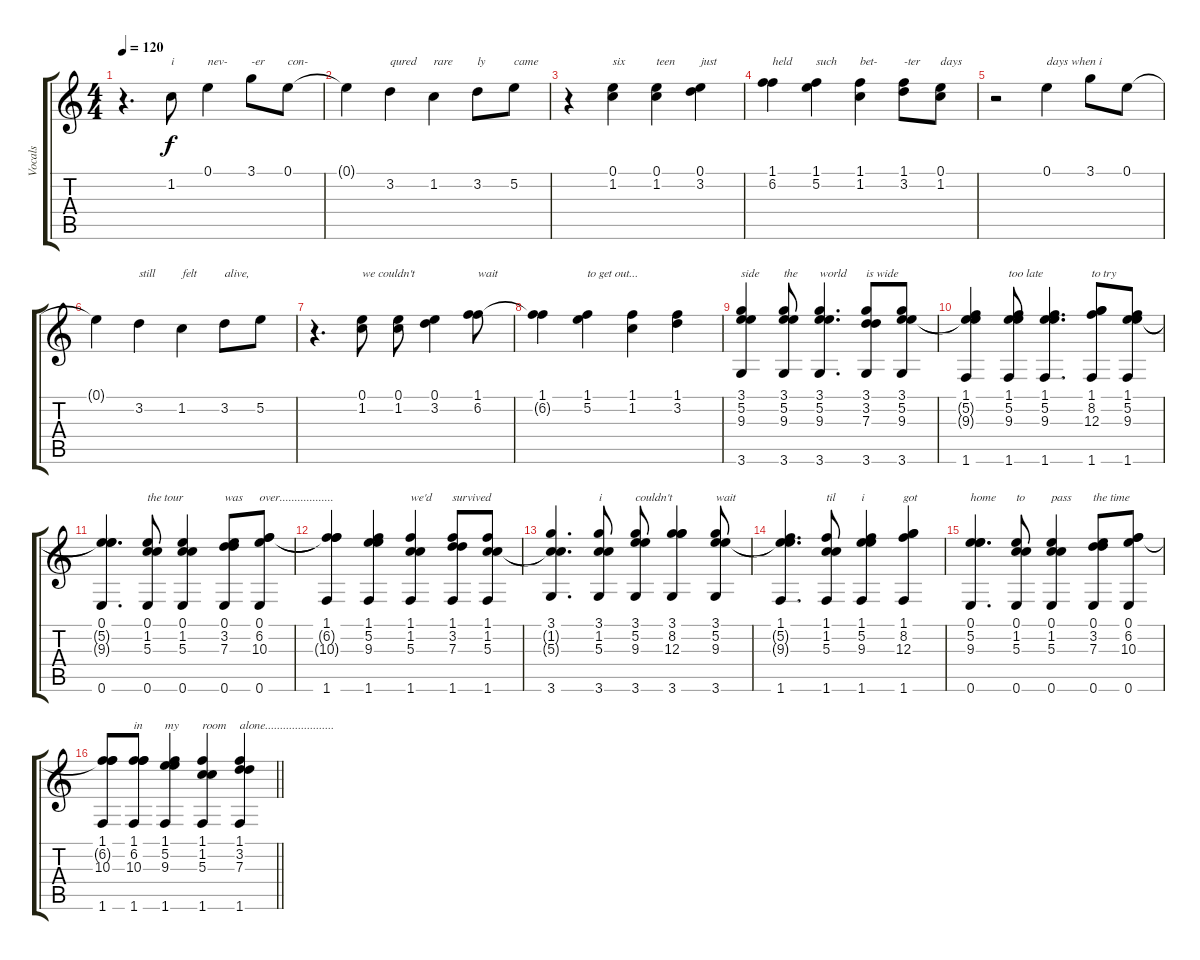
\track ("Vocals" "Vocals") {instrument electricguitarjazz}
\staff {score tabs}
\tuning (E4 B3 G3 D3 A2 E2) {hide}
\ts (4 4)
\tempo 120
\clef g2
\ks c
r.4{d dy f} 1.2.8{txt "i"} 0.1.4{txt "nev-"} 3.1.8{txt "-er"} 0.1.8{txt "con-"} |
0.1{t}.4 3.2.4{txt "qured"} 1.2.4{txt "rare"} 3.2.8{txt "ly"} 5.2.8{txt "came"} |
r.4 (0.1 1.2).4{txt "six"} (0.1 1.2).4{txt "teen"} (0.1 3.2).4{txt "just"} |
(1.1 6.2).4{txt "held"} (1.1 5.2).4{txt "such"} (1.1 1.2).4{txt "bet-"} (1.1 3.2).8{txt "-ter"} (0.1 1.2).8{txt "days"} |
r.2 0.1.4{txt "days when i"} 3.1.8 0.1.8 |
0.1{t}.4 3.2.4{txt "still"} 1.2.4{txt "felt"} 3.2.8{txt "alive,"} 5.2.8 |
r.4{d} (0.1 1.2).8{txt "we couldn't"} (0.1 1.2).8 (0.1 3.2).4 (1.1 6.2).8{txt "wait"} |
(1.1 6.2{t}).4 (1.1 5.2).4{txt "to get out..."} (1.1 1.2).4 (1.1 3.2).4 |
(3.1 5.2 9.3 3.6).4{txt "side"} (3.1 5.2 9.3 3.6).8{txt "the"} (3.1 5.2 9.3 3.6).4{d txt "world"} (3.1 3.2 7.3 3.6).8{txt "is wide"} (3.1 5.2 9.3 3.6).8 |
(1.1 5.2{t} 9.3{t} 1.6).4 (1.1 5.2 9.3 1.6).8{txt "too late"} (1.1 5.2 9.3 1.6).4{d} (1.1 8.2 12.3 1.6).8{txt "to try"} (1.1 5.2 9.3 1.6).8 |
(0.1 5.2{t} 9.3{t} 0.6).4{d} (0.1 1.2 5.3 0.6).8{txt "the tour"} (0.1 1.2 5.3 0.6).4 (0.1 3.2 7.3 0.6).8{txt "was"} (0.1 6.2 10.3 0.6).8{txt "over.................."} |
(1.1 6.2{t} 10.3{t} 1.6).4 (1.1 5.2 9.3 1.6).4 (1.1 1.2 5.3 1.6).4{txt "we'd"} (1.1 3.2 7.3 1.6).8{txt "survived"} (1.1 1.2 5.3 1.6).8 |
(3.1 1.2{t} 5.3{t} 3.6).4{d} (3.1 1.2 5.3 3.6).8{txt "i"} (3.1 5.2 9.3 3.6).8{txt "couldn't"} (3.1 8.2 12.3 3.6).4 (3.1 5.2 9.3 3.6).8{txt "wait"} |
(1.1 5.2{t} 9.3{t} 1.6).4{d} (1.1 1.2 5.3 1.6).8{txt "til"} (1.1 5.2 9.3 1.6).4{txt "i"} (1.1 8.2 12.3 1.6).4{txt "got"} |
(0.1 5.2 9.3 0.6).4{d txt "home"} (0.1 1.2 5.3 0.6).8{txt "to"} (0.1 1.2 5.3 0.6).4{txt "pass"} (0.1 3.2 7.3 0.6).8{txt "the time"} (0.1 6.2 10.3 0.6).8 |
\barLineRight lightlight
(1.1 6.2{t} 10.3 1.6).8 (1.1 6.2 10.3 1.6).8{txt "in"} (1.1 5.2 9.3 1.6).4{txt "my"} (1.1 1.2 5.3 1.6).4{txt "room"} (1.1 3.2 7.3 1.6).4{txt "alone......................."}
